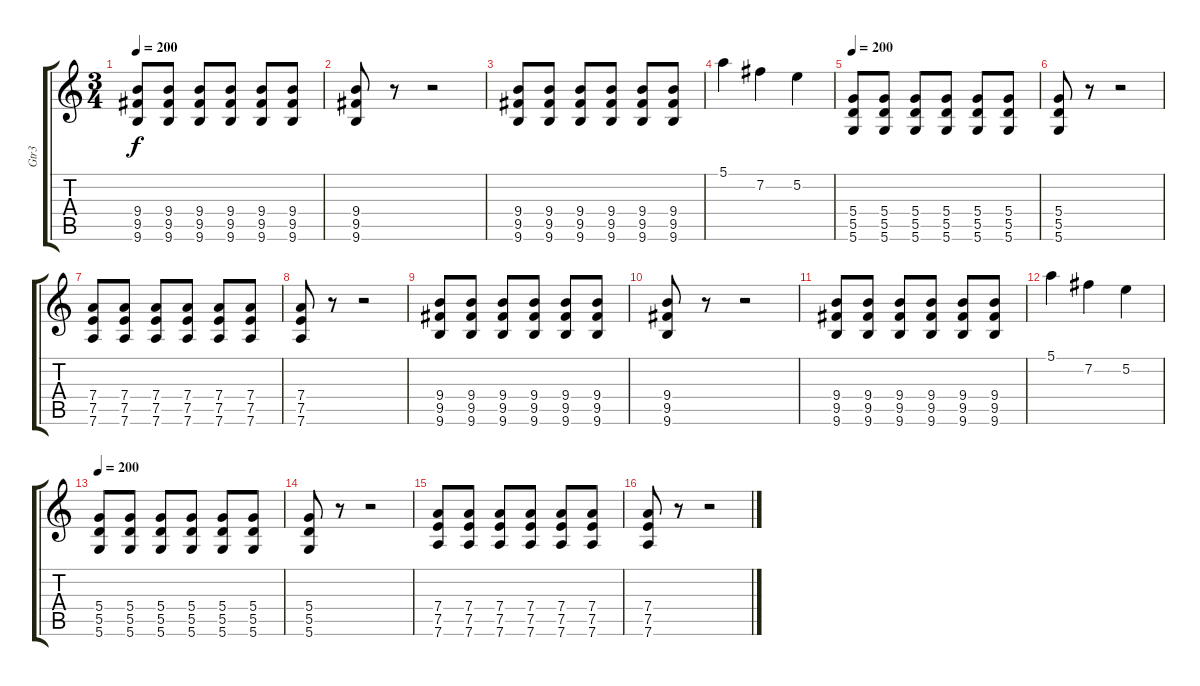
\track ("Gtr3" "Gtr3") {instrument electricguitarclean}
\staff {score tabs}
\tuning (E4 B3 G3 D3 A2 D2) {hide}
\ts (3 4)
\tempo 200
\clef g2
\ks c
(9.4 9.5 9.6).8{dy f} (9.4 9.5 9.6).8 (9.4 9.5 9.6).8 (9.4 9.5 9.6).8 (9.4 9.5 9.6).8 (9.4 9.5 9.6).8 |
(9.4 9.5 9.6).8 r.8 r.2 |
(9.4 9.5 9.6).8 (9.4 9.5 9.6).8 (9.4 9.5 9.6).8 (9.4 9.5 9.6).8 (9.4 9.5 9.6).8 (9.4 9.5 9.6).8 |
5.1.4 7.2.4 5.2.4 |
\tempo 200
(5.4 5.5 5.6).8{instrument distortionguitar} (5.4 5.5 5.6).8 (5.4 5.5 5.6).8 (5.4 5.5 5.6).8 (5.4 5.5 5.6).8 (5.4 5.5 5.6).8 |
(5.4 5.5 5.6).8 r.8 r.2 |
(7.4 7.5 7.6).8 (7.4 7.5 7.6).8 (7.4 7.5 7.6).8 (7.4 7.5 7.6).8 (7.4 7.5 7.6).8 (7.4 7.5 7.6).8 |
(7.4 7.5 7.6).8 r.8 r.2 |
(9.4 9.5 9.6).8 (9.4 9.5 9.6).8 (9.4 9.5 9.6).8 (9.4 9.5 9.6).8 (9.4 9.5 9.6).8 (9.4 9.5 9.6).8 |
(9.4 9.5 9.6).8 r.8 r.2 |
(9.4 9.5 9.6).8 (9.4 9.5 9.6).8 (9.4 9.5 9.6).8 (9.4 9.5 9.6).8 (9.4 9.5 9.6).8 (9.4 9.5 9.6).8 |
5.1.4 7.2.4 5.2.4 |
\tempo 200
(5.4 5.5 5.6).8{instrument distortionguitar} (5.4 5.5 5.6).8 (5.4 5.5 5.6).8 (5.4 5.5 5.6).8 (5.4 5.5 5.6).8 (5.4 5.5 5.6).8 |
(5.4 5.5 5.6).8 r.8 r.2 |
(7.4 7.5 7.6).8 (7.4 7.5 7.6).8 (7.4 7.5 7.6).8 (7.4 7.5 7.6).8 (7.4 7.5 7.6).8 (7.4 7.5 7.6).8 |
(7.4 7.5 7.6).8 r.8 r.2
